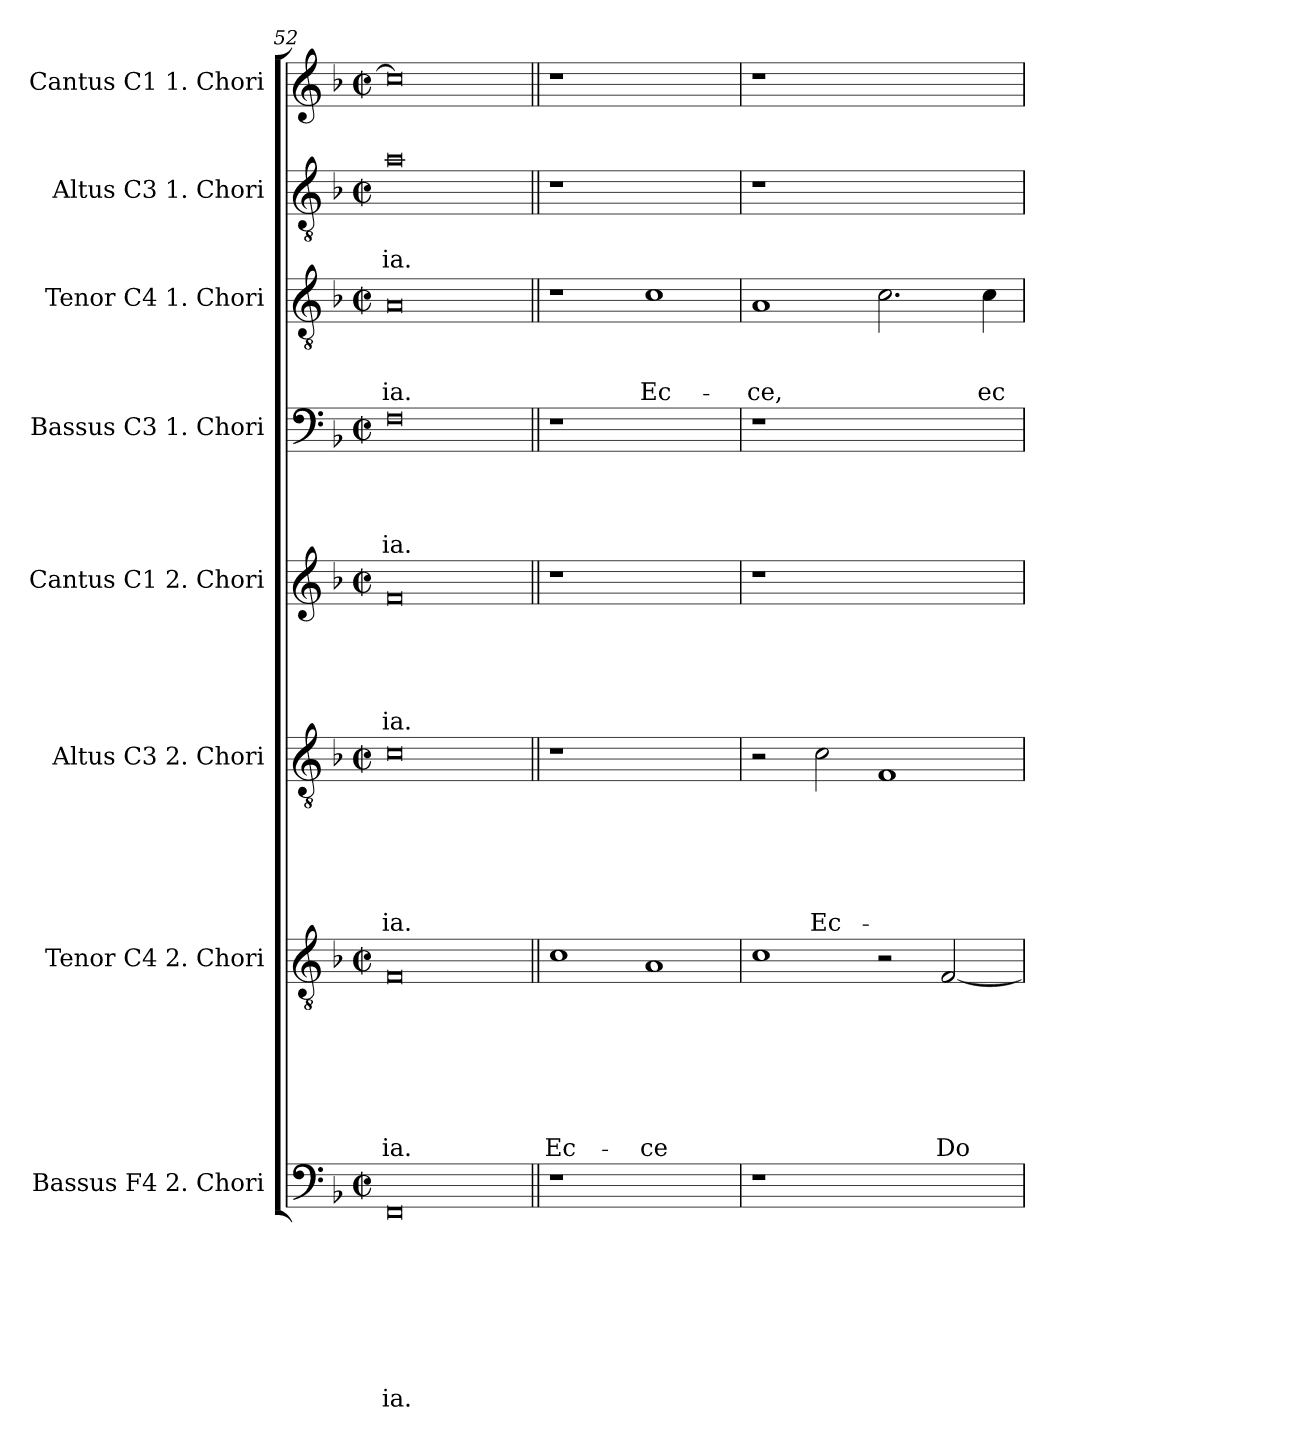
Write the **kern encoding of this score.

**kern	**text	**text	**text	**text	**text	**text	**text	**text	**kern	**text	**text	**text	**text	**text	**text	**text	**kern	**text	**text	**text	**text	**text	**text	**kern	**text	**text	**text	**text	**text	**kern	**text	**text	**text	**text	**kern	**text	**text	**text	**kern	**text	**text	**kern
*part8	*part8	*part8	*part8	*part8	*part8	*part8	*part8	*part8	*part7	*part7	*part7	*part7	*part7	*part7	*part7	*part7	*part6	*part6	*part6	*part6	*part6	*part6	*part6	*part5	*part5	*part5	*part5	*part5	*part5	*part4	*part4	*part4	*part4	*part4	*part3	*part3	*part3	*part3	*part2	*part2	*part2	*part1
*staff8	*staff8	*staff8	*staff8	*staff8	*staff8	*staff8	*staff8	*staff8	*staff7	*staff7	*staff7	*staff7	*staff7	*staff7	*staff7	*staff7	*staff6	*staff6	*staff6	*staff6	*staff6	*staff6	*staff6	*staff5	*staff5	*staff5	*staff5	*staff5	*staff5	*staff4	*staff4	*staff4	*staff4	*staff4	*staff3	*staff3	*staff3	*staff3	*staff2	*staff2	*staff2	*staff1
*I"Bassus F4 2. Chori	*	*	*	*	*	*	*	*	*I"Tenor C4 2. Chori	*	*	*	*	*	*	*	*I"Altus C3 2. Chori	*	*	*	*	*	*	*I"Cantus C1 2. Chori	*	*	*	*	*	*I"Bassus C3 1. Chori	*	*	*	*	*I"Tenor C4 1. Chori	*	*	*	*I"Altus C3 1. Chori	*	*	*I"Cantus C1 1. Chori
*clefF4	*	*	*	*	*	*	*	*	*clefGv2	*	*	*	*	*	*	*	*clefGv2	*	*	*	*	*	*	*clefG2	*	*	*	*	*	*clefF4	*	*	*	*	*clefGv2	*	*	*	*clefGv2	*	*	*clefG2
*k[b-]	*	*	*	*	*	*	*	*	*k[b-]	*	*	*	*	*	*	*	*k[b-]	*	*	*	*	*	*	*k[b-]	*	*	*	*	*	*k[b-]	*	*	*	*	*k[b-]	*	*	*	*k[b-]	*	*	*k[b-]
*F:	*	*	*	*	*	*	*	*	*F:	*	*	*	*	*	*	*	*F:	*	*	*	*	*	*	*F:	*	*	*	*	*	*F:	*	*	*	*	*F:	*	*	*	*F:	*	*	*F:
*M2/2	*	*	*	*	*	*	*	*	*M2/2	*	*	*	*	*	*	*	*M2/2	*	*	*	*	*	*	*M2/2	*	*	*	*	*	*M2/2	*	*	*	*	*M2/2	*	*	*	*M2/2	*	*	*M2/2
*met(c|)	*	*	*	*	*	*	*	*	*met(c|)	*	*	*	*	*	*	*	*met(c|)	*	*	*	*	*	*	*met(c|)	*	*	*	*	*	*met(c|)	*	*	*	*	*met(c|)	*	*	*	*met(c|)	*	*	*met(c|)
=52	=52	=52	=52	=52	=52	=52	=52	=52	=52	=52	=52	=52	=52	=52	=52	=52	=52	=52	=52	=52	=52	=52	=52	=52	=52	=52	=52	=52	=52	=52	=52	=52	=52	=52	=52	=52	=52	=52	=52	=52	=52	=52
0FF	.	.	.	.	.	.	.	-ia.	0F	.	.	.	.	.	.	-ia.	0c	.	.	.	.	.	-ia.	0f	.	.	.	.	-ia.	0F	.	.	.	-ia.	0A	.	.	-ia.	0a	.	-ia.	0cc]
!!LO:LB:g=z
=53||	=53||	=53||	=53||	=53||	=53||	=53||	=53||	=53||	=53||	=53||	=53||	=53||	=53||	=53||	=53||	=53||	=53||	=53||	=53||	=53||	=53||	=53||	=53||	=53||	=53||	=53||	=53||	=53||	=53||	=53||	=53||	=53||	=53||	=53||	=53||	=53||	=53||	=53||	=53||	=53||	=53||	=53||
1r	.	.	.	.	.	.	.	.	1c	.	.	.	.	.	.	Ec-	1r	.	.	.	.	.	.	1r	.	.	.	.	.	1r	.	.	.	.	1r	.	.	.	1r	.	.	1r
1ryy	.	.	.	.	.	.	.	.	1A	.	.	.	.	.	.	-ce	1ryy	.	.	.	.	.	.	1ryy	.	.	.	.	.	1ryy	.	.	.	.	1c	.	.	Ec-	1ryy	.	.	1ryy
=54	=54	=54	=54	=54	=54	=54	=54	=54	=54	=54	=54	=54	=54	=54	=54	=54	=54	=54	=54	=54	=54	=54	=54	=54	=54	=54	=54	=54	=54	=54	=54	=54	=54	=54	=54	=54	=54	=54	=54	=54	=54	=54
1r	.	.	.	.	.	.	.	.	1c	.	.	.	.	.	.	.	2r	.	.	.	.	.	.	1r	.	.	.	.	.	1r	.	.	.	.	1A	.	.	-ce,	1r	.	.	1r
.	.	.	.	.	.	.	.	.	.	.	.	.	.	.	.	.	2c\	.	.	.	.	.	Ec-	.	.	.	.	.	.	.	.	.	.	.	.	.	.	.	.	.	.	.
1ryy	.	.	.	.	.	.	.	.	2r	.	.	.	.	.	.	.	1F	.	.	.	.	.	.	1ryy	.	.	.	.	.	1ryy	.	.	.	.	2.c\	.	.	.	1ryy	.	.	1ryy
.	.	.	.	.	.	.	.	.	[2F/	.	.	.	.	.	.	Do-	.	.	.	.	.	.	.	.	.	.	.	.	.	.	.	.	.	.	.	.	.	.	.	.	.	.
.	.	.	.	.	.	.	.	.	.	.	.	.	.	.	.	.	.	.	.	.	.	.	.	.	.	.	.	.	.	.	.	.	.	.	4c\	.	.	ec-	.	.	.	.
=	=	=	=	=	=	=	=	=	=	=	=	=	=	=	=	=	=	=	=	=	=	=	=	=	=	=	=	=	=	=	=	=	=	=	=	=	=	=	=	=	=	=
*-	*-	*-	*-	*-	*-	*-	*-	*-	*-	*-	*-	*-	*-	*-	*-	*-	*-	*-	*-	*-	*-	*-	*-	*-	*-	*-	*-	*-	*-	*-	*-	*-	*-	*-	*-	*-	*-	*-	*-	*-	*-	*-
